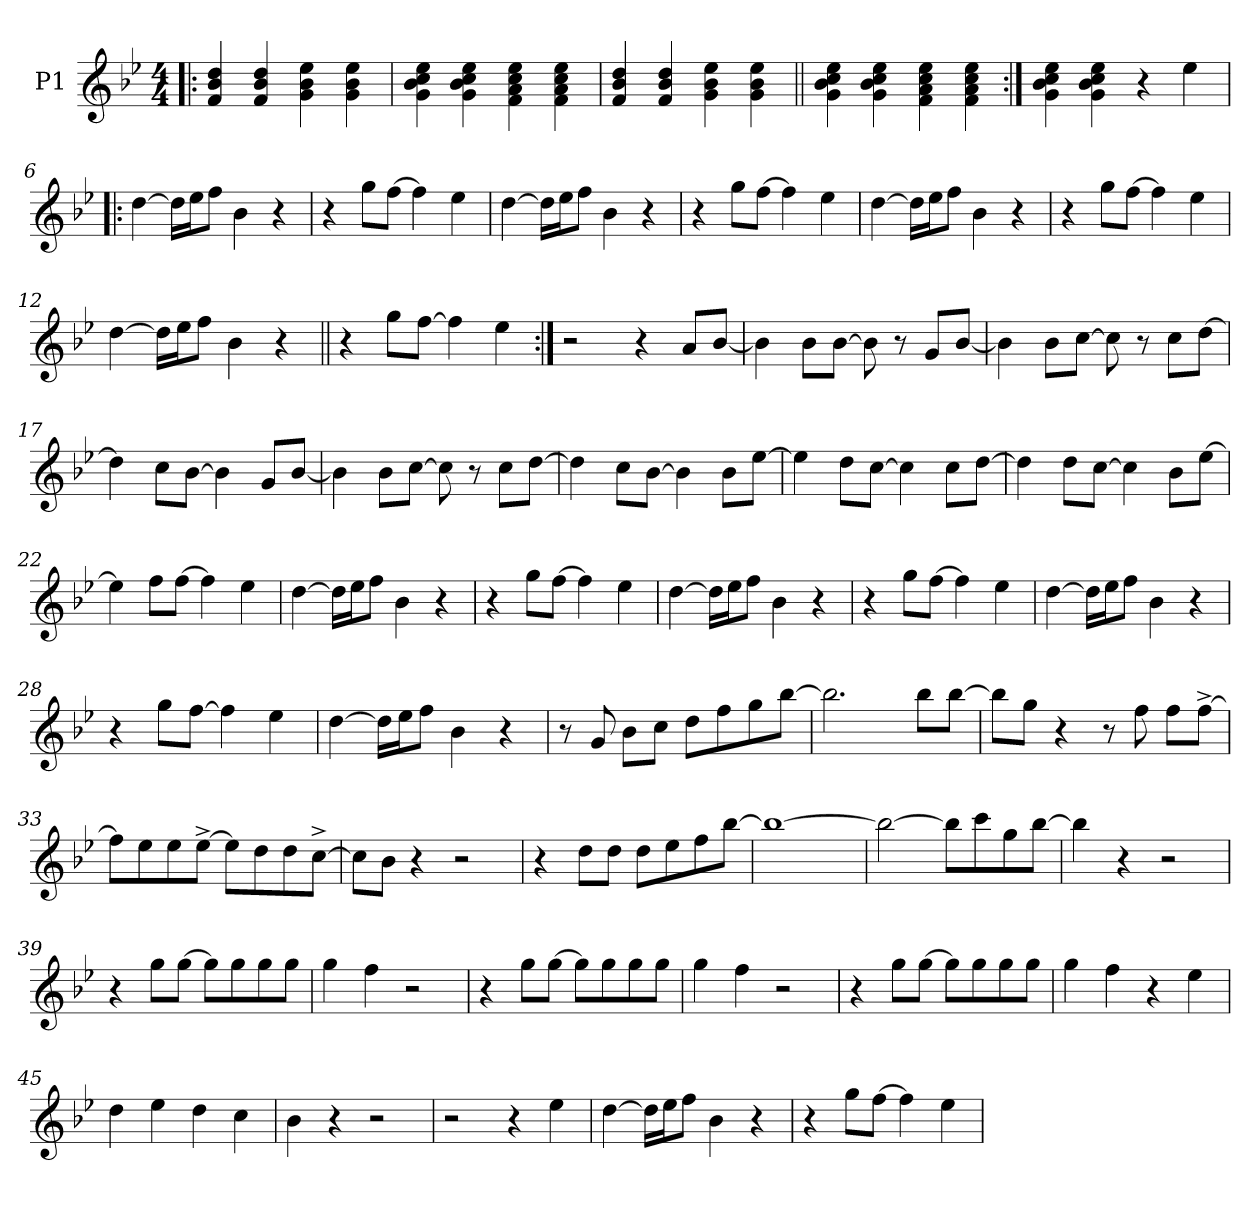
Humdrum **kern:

**kern
*part1
*staff1
*I"P1
*clefG2
*k[b-e-]
*B-:
*M4/4
*MM125
=1!|:
4f/ 4b-/ 4dd/
4f/ 4b-/ 4dd/
4g\ 4b-\ 4ee-\
4g\ 4b-\ 4ee-\
=2
4g\ 4b-\ 4cc\ 4ee-\
4g\ 4b-\ 4cc\ 4ee-\
4f\ 4a\ 4cc\ 4ee-\
4f\ 4a\ 4cc\ 4ee-\
=3
4f/ 4b-/ 4dd/
4f/ 4b-/ 4dd/
4g\ 4b-\ 4ee-\
4g\ 4b-\ 4ee-\
=4||
4g\ 4b-\ 4cc\ 4ee-\
4g\ 4b-\ 4cc\ 4ee-\
4f\ 4a\ 4cc\ 4ee-\
4f\ 4a\ 4cc\ 4ee-\
=5:|!
4g\ 4b-\ 4cc\ 4ee-\
4g\ 4b-\ 4cc\ 4ee-\
4r
4ee-\
!!LO:LB:g=z
=6!|:
[>4dd\
16dd\LL]
16ee-\J
8ff\J
4b-\
4r
=7
4r
8gg\L
[>8ff\J
4ff\]
4ee-\
=8
[>4dd\
16dd\LL]
16ee-\J
8ff\J
4b-\
4r
=9
4r
8gg\L
[>8ff\J
4ff\]
4ee-\
=10
[>4dd\
16dd\LL]
16ee-\J
8ff\J
4b-\
4r
!!LO:LB:g=z
=11
4r
8gg\L
[>8ff\J
4ff\]
4ee-\
=12
[>4dd\
16dd\LL]
16ee-\J
8ff\J
4b-\
4r
=13||
4r
8gg\L
[>8ff\J
4ff\]
4ee-\
=14:|!
2r
4r
8a/L
[<8b-/J
=15
4b-\]
8b-\L
[>8b-\J
8b-\]
8r
8g/L
[<8b-/J
!!LO:LB:g=z
=16
4b-\]
8b-\L
[>8cc\J
8cc\]
8r
8cc\L
[>8dd\J
=17
4dd\]
8cc\L
[>8b-\J
4b-\]
8g/L
[<8b-/J
=18
4b-\]
8b-\L
[>8cc\J
8cc\]
8r
8cc\L
[>8dd\J
=19
4dd\]
8cc\L
[>8b-\J
4b-\]
8b-\L
[>8ee-\J
=20
4ee-\]
8dd\L
[>8cc\J
4cc\]
8cc\L
[>8dd\J
!!LO:LB:g=z
=21
4dd\]
8dd\L
[>8cc\J
4cc\]
8b-\L
[>8ee-\J
=22
4ee-\]
8ff\L
[>8ff\J
4ff\]
4ee-\
=23
[>4dd\
16dd\LL]
16ee-\J
8ff\J
4b-\
4r
=24
4r
8gg\L
[>8ff\J
4ff\]
4ee-\
=25
[>4dd\
16dd\LL]
16ee-\J
8ff\J
4b-\
4r
!!LO:LB:g=z
=26
4r
8gg\L
[>8ff\J
4ff\]
4ee-\
=27
[>4dd\
16dd\LL]
16ee-\J
8ff\J
4b-\
4r
=28
4r
8gg\L
[>8ff\J
4ff\]
4ee-\
=29
[>4dd\
16dd\LL]
16ee-\J
8ff\J
4b-\
4r
=30
8r
8g/
8b-\L
8cc\J
8dd\L
8ff\
8gg\
[>8bb-\J
!!LO:LB:g=z
=31
2.bb-\]
8bb-\L
[>8bb-\J
=32
8bb-\L]
8gg\J
4r
8r
8ff\
8ff\L
[>8ff^\J
=33
8ff\L]
8ee-\
8ee-\
[>8ee-^\J
8ee-\L]
8dd\
8dd\
[>8cc^\J
=34
8cc\L]
8b-\J
4r
2r
=35
4r
8dd\L
8dd\J
8dd\L
8ee-\
8ff\
[>8bb-\J
!!LO:LB:g=z
=36
1bb-_
=37
2bb-\_
8bb-\L]
8ccc\
8gg\
[>8bb-\J
=38
4bb-\]
4r
2r
=39
4r
8gg\L
[>8gg\J
8gg\L]
8gg\
8gg\
8gg\J
=40
4gg\
4ff\
2r
=41
4r
8gg\L
[>8gg\J
8gg\L]
8gg\
8gg\
8gg\J
!!LO:LB:g=z
=42
4gg\
4ff\
2r
=43
4r
8gg\L
[>8gg\J
8gg\L]
8gg\
8gg\
8gg\J
=44
4gg\
4ff\
4r
4ee-\
=45
4dd\
4ee-\
4dd\
4cc\
=46
4b-\
4r
2r
=47
2r
4r
4ee-\
!!LO:LB:g=z
=48
[>4dd\
16dd\LL]
16ee-\J
8ff\J
4b-\
4r
=49
4r
8gg\L
[>8ff\J
4ff\]
4ee-\
=
*-
